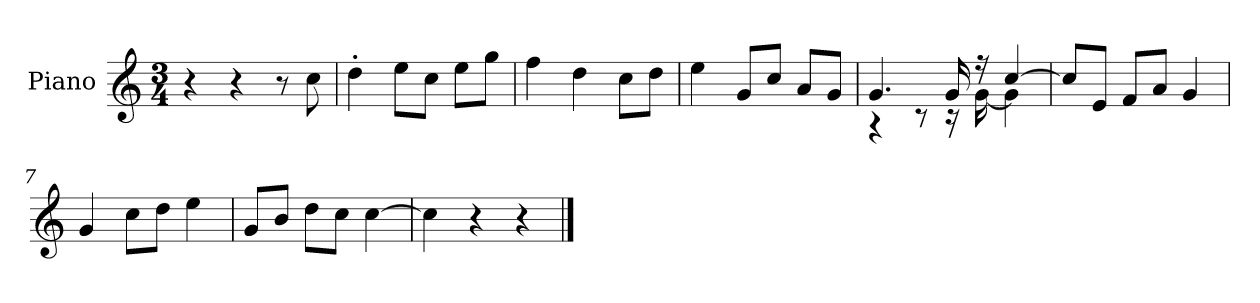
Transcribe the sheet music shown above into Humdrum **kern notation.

**kern
*part1
*staff1
*I"Piano
*I'P-no
*clefG2
*k[]
*M3/4
*MM172
=1
4r
4r
8r
8cc\
=2
4dd'\
8ee\L
8cc\J
8ee\L
8gg\J
=3
4ff\
4dd\
8cc\L
8dd\J
=4
4ee\
8g/L
8cc/J
8a/L
8g/J
=5
*^
4.g/	4r
.	8r
16g/	16r
16r	[16g\
[4cc/	4g\]
*v	*v
=6
8cc/L]
8e/J
8f/L
8a/J
4g/
=7
4g/
8cc\L
8dd\J
4ee\
=8
8g/L
8b/J
8dd\L
8cc\J
[4cc\
!!LO:LB:g=z
=9
4cc\]
4r
4r
==
*-
